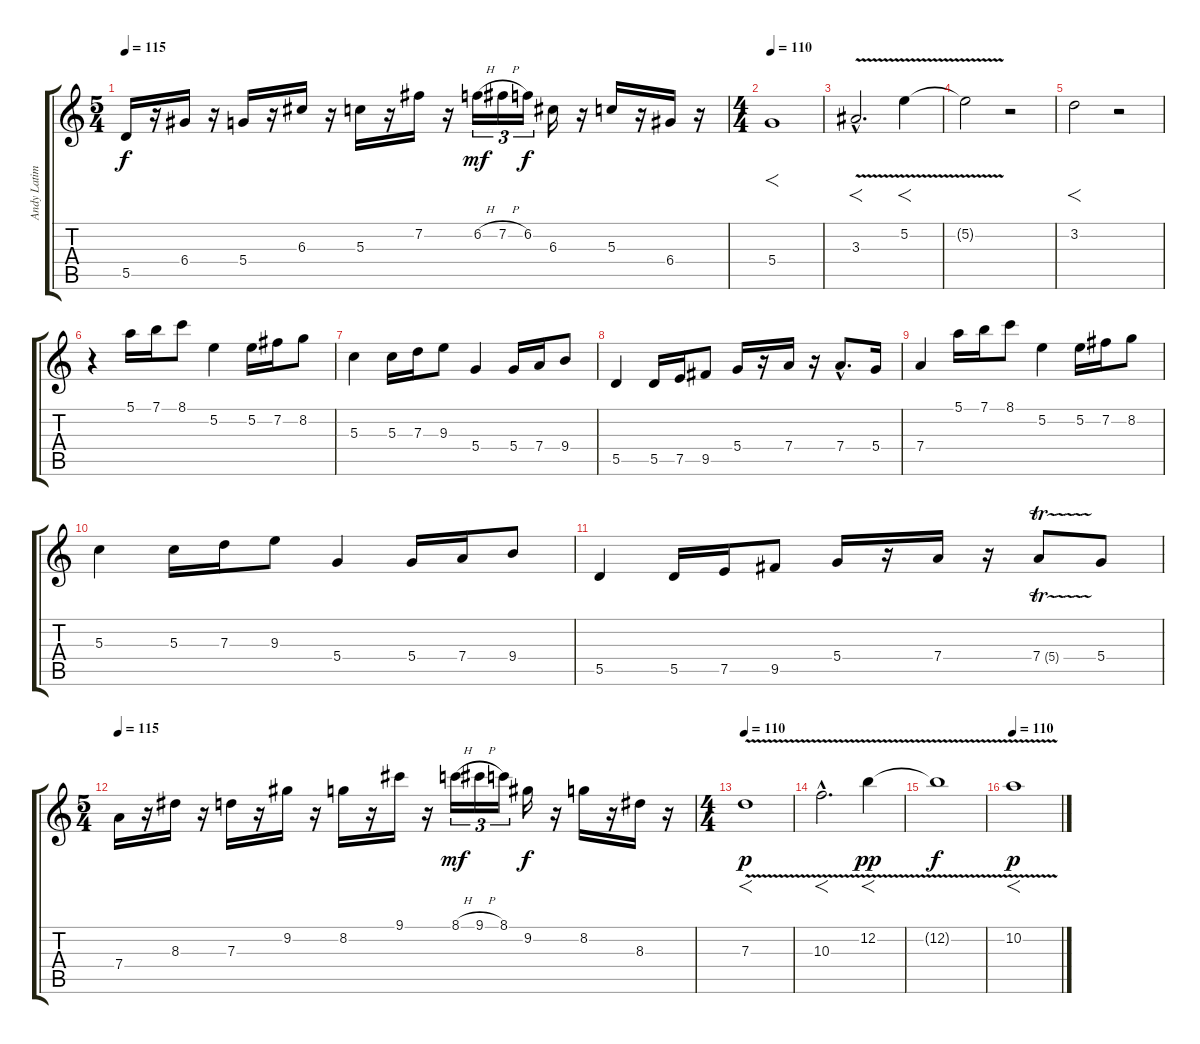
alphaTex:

\track ("Andy Latimer - Guitar 1" "Andy Latim") {instrument overdrivenguitar}
\staff {score tabs}
\tuning (E4 B3 G3 D3 A2 E2) {hide}
\ts (5 4)
\tempo 115
\clef g2
\ks c
5.5.16{dy f} r.16 6.4.16 r.16 5.4.16 r.16 6.3.16 r.16 5.3.16 r.16 7.2.16 r.16 6.2{h}.16{tu (3 2) dy mf} 7.2{h}.16{tu (3 2)} 6.2.16{tu (3 2) dy f} 6.3.16 r.16 5.3.16 r.16 6.4.16 r.16 |
\ts (4 4)
\tempo 110
5.4.1{f} |
3.3{v hac}.2{f d} 5.2{v}.4{f} |
5.2{t}.2 r.2 |
3.2.2{f} r.2 |
r.4 5.1.16 7.1.16 8.1.8 5.2.4 5.2.16 7.2.16 8.2.8 |
5.3.4 5.3.16 7.3.16 9.3.8 5.4.4 5.4.16 7.4.16 9.4.8 |
5.5.4 5.5.16 7.5.16 9.5.8 5.4.16 r.16 7.4.16 r.16 7.4{hac}.8{d} 5.4.16 |
7.4.4 5.1.16 7.1.16 8.1.8 5.2.4 5.2.16 7.2.16 8.2.8 |
5.3.4 5.3.16 7.3.16 9.3.8 5.4.4 5.4.16 7.4.16 9.4.8 |
5.5.4 5.5.16 7.5.16 9.5.8 5.4.16 r.16 7.4.16 r.16 7.4{tr (5 32)}.8 5.4.8 |
\ts (5 4)
\tempo 115
7.4.16 r.16 8.3.16 r.16 7.3.16 r.16 9.2.16 r.16 8.2.16 r.16 9.1.16 r.16 8.1{h}.16{tu (3 2) dy mf} 9.1{h}.16{tu (3 2)} 8.1.16{tu (3 2)} 9.2.16{dy f} r.16 8.2.16 r.16 8.3.16 r.16 |
\ts (4 4)
\tempo 110
7.3{v}.1{f dy p} |
10.3{v hac}.2{f d} 12.2{v}.4{f dy pp} |
12.2{t}.1{dy f} |
\tempo 110
10.2{v}.1{f dy p}
